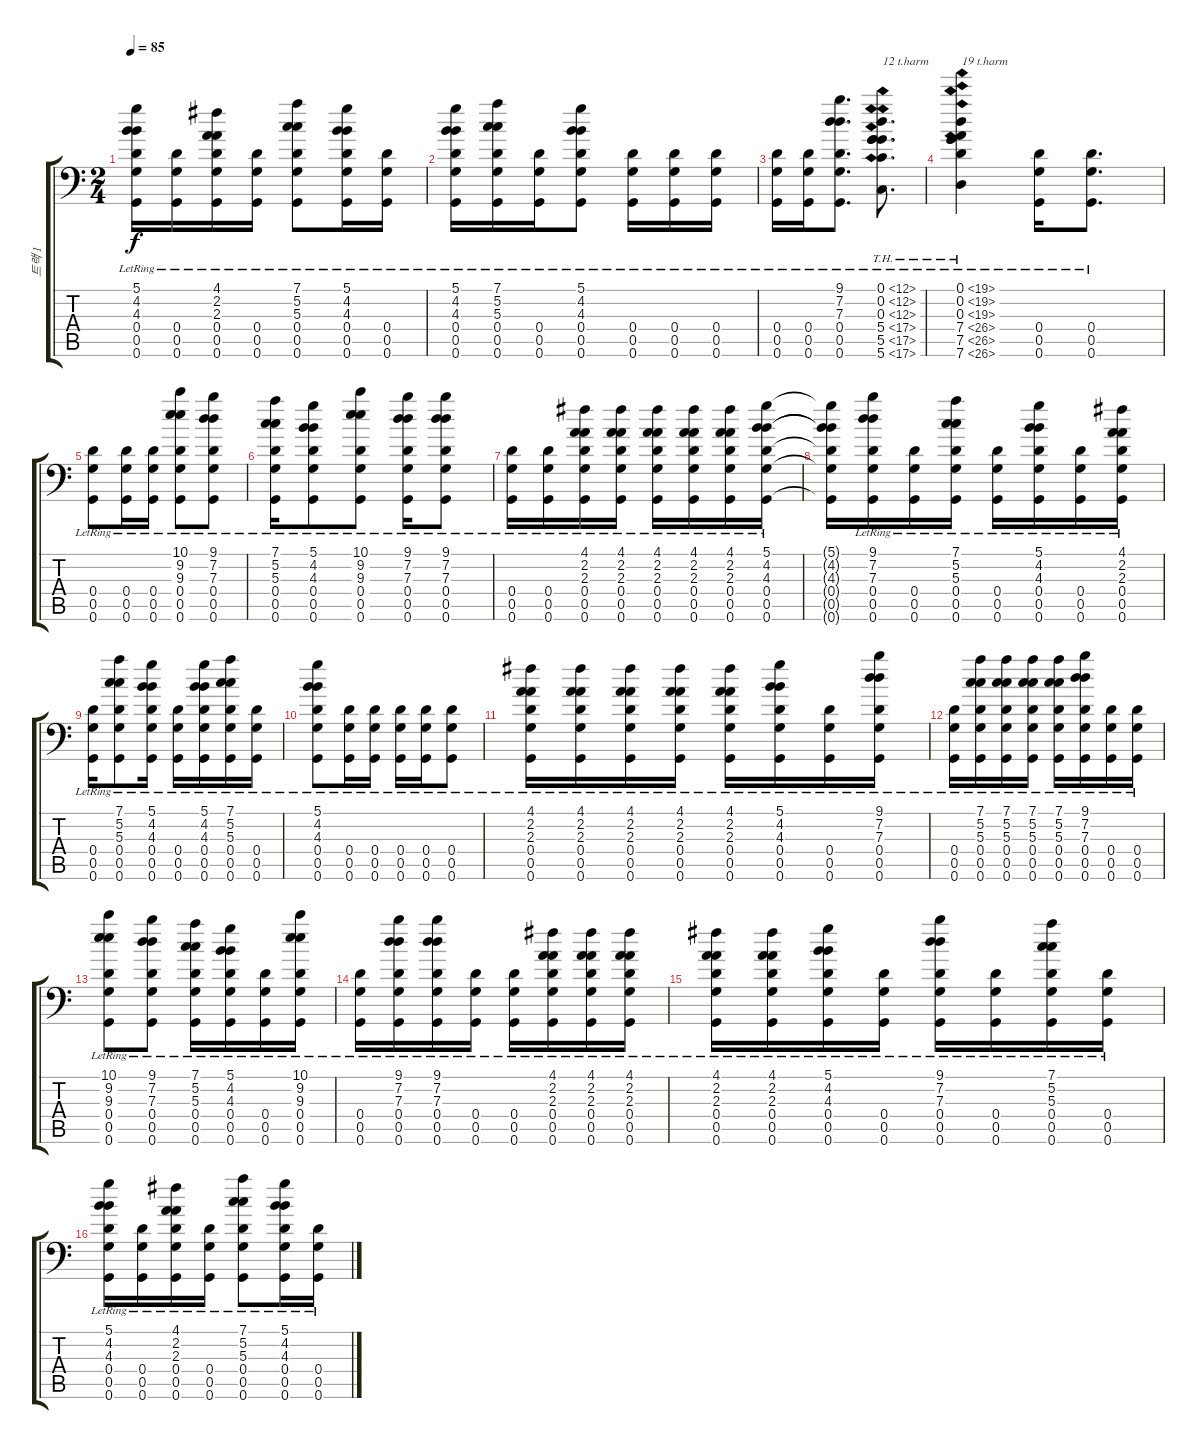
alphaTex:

\track ("트랙 1" "트랙 1") {instrument acousticguitarsteel}
\staff {score tabs}
\tuning (D4 G3 G3 D3 G2 G1) {hide}
\ts (2 4)
\tempo 85
\clef f4
\ks c
(5.1{lr} 4.2{lr} 4.3{lr} 0.4{lr} 0.5{lr} 0.6{lr}).16{dy f} (0.4{lr} 0.5{lr} 0.6{lr}).16 (4.1{lr} 2.2{lr} 2.3{lr} 0.4{lr} 0.5{lr} 0.6{lr}).16 (0.4{lr} 0.5{lr} 0.6{lr}).16 (7.1{lr} 5.2{lr} 5.3{lr} 0.4{lr} 0.5{lr} 0.6{lr}).8 (5.1{lr} 4.2{lr} 4.3{lr} 0.4{lr} 0.5{lr} 0.6{lr}).16 (0.4{lr} 0.5{lr} 0.6{lr}).16 |
(5.1{lr} 4.2{lr} 4.3{lr} 0.4{lr} 0.5{lr} 0.6{lr}).16 (7.1{lr} 5.2{lr} 5.3{lr} 0.4{lr} 0.5{lr} 0.6{lr}).16 (0.4{lr} 0.5{lr} 0.6{lr}).16 (5.1{lr} 4.2{lr} 4.3{lr} 0.4{lr} 0.5{lr} 0.6{lr}).8 (0.4{lr} 0.5{lr} 0.6{lr}).16 (0.4{lr} 0.5{lr} 0.6{lr}).16 (0.4{lr} 0.5{lr} 0.6{lr}).16 |
(0.4{lr} 0.5{lr} 0.6{lr}).16 (0.4{lr} 0.5{lr} 0.6{lr}).16 (9.1{lr} 7.2{lr} 7.3{lr} 0.4{lr} 0.5{lr} 0.6{lr}).8{d} (0.1{th 12 lr} 0.2{th 12 lr} 0.3{th 12 lr} 5.4{th 12 lr} 5.5{th 12 lr} 5.6{th 12 lr}).8{d txt "12 t.harm"} |
(0.1{th 19 lr} 0.2{th 19 lr} 0.3{th 19 lr} 7.4{th 19 lr} 7.5{th 19 lr} 7.6{th 19 lr}).4{txt "19 t.harm"} (0.4{lr} 0.5{lr} 0.6{lr}).16 (0.4{lr} 0.5{lr} 0.6{lr}).8{d} |
(0.4{lr} 0.5{lr} 0.6{lr}).8 (0.4{lr} 0.5{lr} 0.6{lr}).16 (0.4{lr} 0.5{lr} 0.6{lr}).16 (10.1{lr} 9.2{lr} 9.3{lr} 0.4{lr} 0.5{lr} 0.6{lr}).8 (9.1{lr} 7.2{lr} 7.3{lr} 0.4{lr} 0.5{lr} 0.6{lr}).8 |
(7.1{lr} 5.2{lr} 5.3{lr} 0.4{lr} 0.5{lr} 0.6{lr}).16 (5.1{lr} 4.2{lr} 4.3{lr} 0.4{lr} 0.5{lr} 0.6{lr}).8 (10.1{lr} 9.2{lr} 9.3{lr} 0.4{lr} 0.5{lr} 0.6{lr}).8 (9.1{lr} 7.2{lr} 7.3{lr} 0.4{lr} 0.5{lr} 0.6{lr}).16 (9.1{lr} 7.2{lr} 7.3{lr} 0.4{lr} 0.5{lr} 0.6{lr}).8 |
(0.4{lr} 0.5{lr} 0.6{lr}).16 (0.4{lr} 0.5{lr} 0.6{lr}).16 (4.1{lr} 2.2{lr} 2.3{lr} 0.4{lr} 0.5{lr} 0.6{lr}).16 (4.1{lr} 2.2{lr} 2.3{lr} 0.4{lr} 0.5{lr} 0.6{lr}).16 (4.1{lr} 2.2{lr} 2.3{lr} 0.4{lr} 0.5{lr} 0.6{lr}).16 (4.1{lr} 2.2{lr} 2.3{lr} 0.4{lr} 0.5{lr} 0.6{lr}).16 (4.1{lr} 2.2{lr} 2.3{lr} 0.4{lr} 0.5{lr} 0.6{lr}).16 (5.1{lr} 4.2{lr} 4.3{lr} 0.4{lr} 0.5{lr} 0.6{lr}).16 |
(5.1{t} 4.2{t} 4.3{t} 0.4{t} 0.5{t} 0.6{t}).16 (9.1{lr} 7.2{lr} 7.3{lr} 0.4{lr} 0.5{lr} 0.6{lr}).16 (0.4{lr} 0.5{lr} 0.6{lr}).16 (7.1{lr} 5.2{lr} 5.3{lr} 0.4{lr} 0.5{lr} 0.6{lr}).16 (0.4{lr} 0.5{lr} 0.6{lr}).16 (5.1{lr} 4.2{lr} 4.3{lr} 0.4{lr} 0.5{lr} 0.6{lr}).16 (0.4{lr} 0.5{lr} 0.6{lr}).16 (4.1{lr} 2.2{lr} 2.3{lr} 0.4{lr} 0.5{lr} 0.6{lr}).16 |
(0.4{lr} 0.5{lr} 0.6{lr}).16 (7.1{lr} 5.2{lr} 5.3{lr} 0.4{lr} 0.5{lr} 0.6{lr}).8 (5.1{lr} 4.2{lr} 4.3{lr} 0.4{lr} 0.5{lr} 0.6{lr}).16 (0.4{lr} 0.5{lr} 0.6{lr}).16 (5.1{lr} 4.2{lr} 4.3{lr} 0.4{lr} 0.5{lr} 0.6{lr}).16 (7.1{lr} 5.2{lr} 5.3{lr} 0.4{lr} 0.5{lr} 0.6{lr}).16 (0.4{lr} 0.5{lr} 0.6{lr}).16 |
(5.1{lr} 4.2{lr} 4.3{lr} 0.4{lr} 0.5{lr} 0.6{lr}).8 (0.4{lr} 0.5{lr} 0.6{lr}).16 (0.4{lr} 0.5{lr} 0.6{lr}).16 (0.4{lr} 0.5{lr} 0.6{lr}).16 (0.4{lr} 0.5{lr} 0.6{lr}).16 (0.4{lr} 0.5{lr} 0.6{lr}).8 |
(4.1{lr} 2.2{lr} 2.3{lr} 0.4{lr} 0.5{lr} 0.6{lr}).16 (4.1{lr} 2.2{lr} 2.3{lr} 0.4{lr} 0.5{lr} 0.6{lr}).16 (4.1{lr} 2.2{lr} 2.3{lr} 0.4{lr} 0.5{lr} 0.6{lr}).16 (4.1{lr} 2.2{lr} 2.3{lr} 0.4{lr} 0.5{lr} 0.6{lr}).16 (4.1{lr} 2.2{lr} 2.3{lr} 0.4{lr} 0.5{lr} 0.6{lr}).16 (5.1{lr} 4.2{lr} 4.3{lr} 0.4{lr} 0.5{lr} 0.6{lr}).16 (0.4{lr} 0.5{lr} 0.6{lr}).16 (9.1{lr} 7.2{lr} 7.3{lr} 0.4{lr} 0.5{lr} 0.6{lr}).16 |
(0.4{lr} 0.5{lr} 0.6{lr}).16 (7.1{lr} 5.2{lr} 5.3{lr} 0.4{lr} 0.5{lr} 0.6{lr}).16 (7.1{lr} 5.2{lr} 5.3{lr} 0.4{lr} 0.5{lr} 0.6{lr}).16 (7.1{lr} 5.2{lr} 5.3{lr} 0.4{lr} 0.5{lr} 0.6{lr}).16 (7.1{lr} 5.2{lr} 5.3{lr} 0.4{lr} 0.5{lr} 0.6{lr}).16 (9.1{lr} 7.2{lr} 7.3{lr} 0.4{lr} 0.5{lr} 0.6{lr}).16 (0.4{lr} 0.5{lr} 0.6{lr}).16 (0.4{lr} 0.5{lr} 0.6{lr}).16 |
(10.1{lr} 9.2{lr} 9.3{lr} 0.4{lr} 0.5{lr} 0.6{lr}).8 (9.1{lr} 7.2{lr} 7.3{lr} 0.4{lr} 0.5{lr} 0.6{lr}).8 (7.1{lr} 5.2{lr} 5.3{lr} 0.4{lr} 0.5{lr} 0.6{lr}).16 (5.1{lr} 4.2{lr} 4.3{lr} 0.4{lr} 0.5{lr} 0.6{lr}).16 (0.4{lr} 0.5{lr} 0.6{lr}).16 (10.1{lr} 9.2{lr} 9.3{lr} 0.4{lr} 0.5{lr} 0.6{lr}).16 |
(0.4{lr} 0.5{lr} 0.6{lr}).16 (9.1{lr} 7.2{lr} 7.3{lr} 0.4{lr} 0.5{lr} 0.6{lr}).16 (9.1{lr} 7.2{lr} 7.3{lr} 0.4{lr} 0.5{lr} 0.6{lr}).16 (0.4{lr} 0.5{lr} 0.6{lr}).16 (0.4{lr} 0.5{lr} 0.6{lr}).16 (4.1{lr} 2.2{lr} 2.3{lr} 0.4{lr} 0.5{lr} 0.6{lr}).16 (4.1{lr} 2.2{lr} 2.3{lr} 0.4{lr} 0.5{lr} 0.6{lr}).16 (4.1{lr} 2.2{lr} 2.3{lr} 0.4{lr} 0.5{lr} 0.6{lr}).16 |
(4.1{lr} 2.2{lr} 2.3{lr} 0.4{lr} 0.5{lr} 0.6{lr}).16 (4.1{lr} 2.2{lr} 2.3{lr} 0.4{lr} 0.5{lr} 0.6{lr}).16 (5.1{lr} 4.2{lr} 4.3{lr} 0.4{lr} 0.5{lr} 0.6{lr}).16 (0.4{lr} 0.5{lr} 0.6{lr}).16 (9.1{lr} 7.2{lr} 7.3{lr} 0.4{lr} 0.5{lr} 0.6{lr}).16 (0.4{lr} 0.5{lr} 0.6{lr}).16 (7.1{lr} 5.2{lr} 5.3{lr} 0.4{lr} 0.5{lr} 0.6{lr}).16 (0.4{lr} 0.5{lr} 0.6{lr}).16 |
(5.1{lr} 4.2{lr} 4.3{lr} 0.4{lr} 0.5{lr} 0.6{lr}).16 (0.4{lr} 0.5{lr} 0.6{lr}).16 (4.1{lr} 2.2{lr} 2.3{lr} 0.4{lr} 0.5{lr} 0.6{lr}).16 (0.4{lr} 0.5{lr} 0.6{lr}).16 (7.1{lr} 5.2{lr} 5.3{lr} 0.4{lr} 0.5{lr} 0.6{lr}).8 (5.1{lr} 4.2{lr} 4.3{lr} 0.4{lr} 0.5{lr} 0.6{lr}).16 (0.4{lr} 0.5{lr} 0.6{lr}).16
